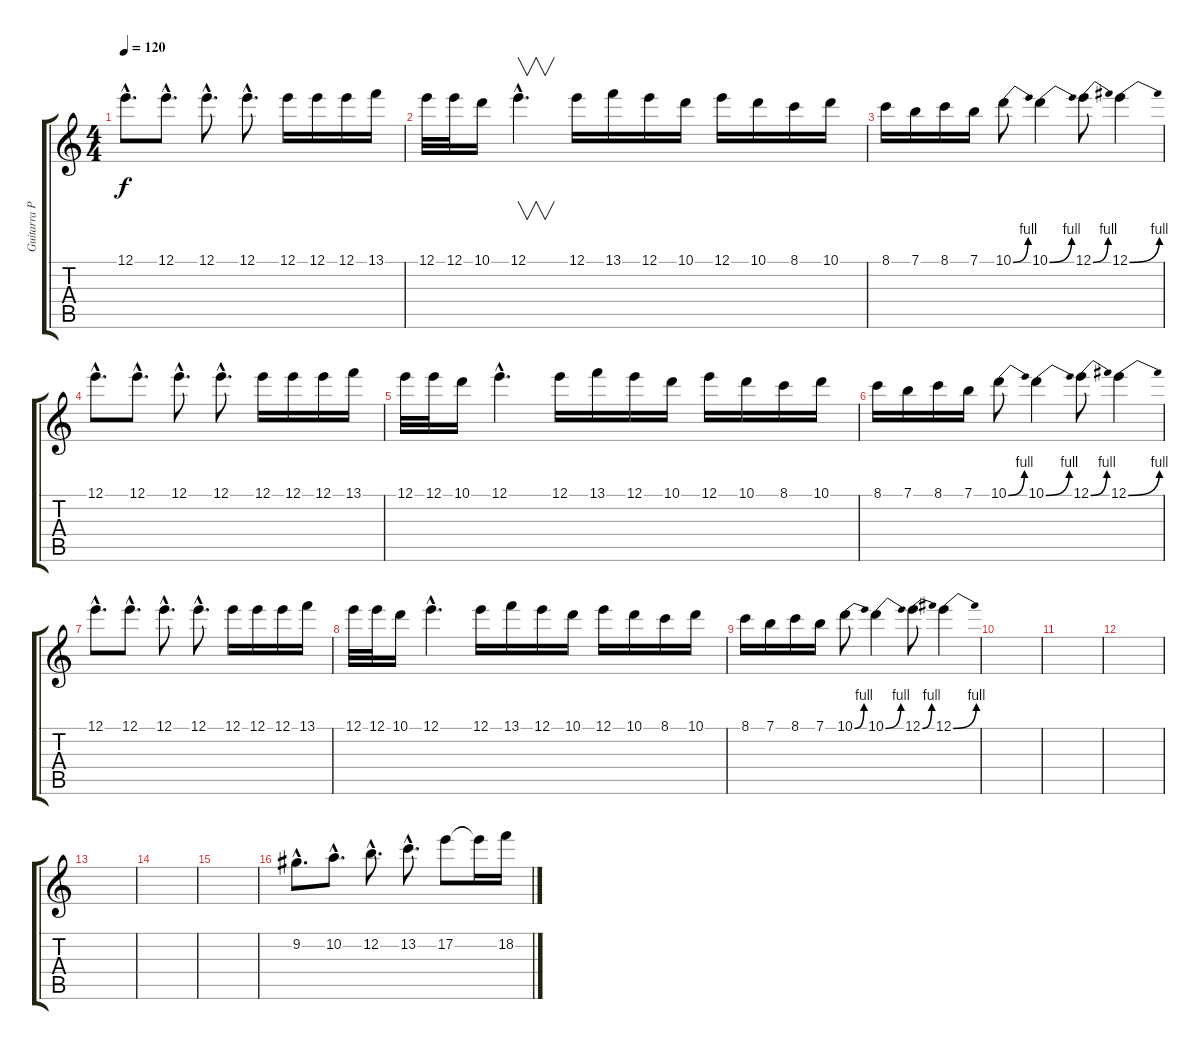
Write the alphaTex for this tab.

\track ("Guitarra Punteo" "Guitarra P") {instrument distortionguitar}
\staff {score tabs}
\tuning (E4 B3 G3 D3 A2 E2) {hide}
\ts (4 4)
\tempo 120
\clef g2
\ks c
12.1{hac}.8{d dy f} 12.1{hac}.8{d} 12.1{hac}.8{d} 12.1{hac}.8{d} 12.1.16 12.1.16 12.1.16 13.1.16 |
12.1.32 12.1.32 10.1.16 12.1{hac}.4{v d} 12.1.16 13.1.16 12.1.16 10.1.16 12.1.16 10.1.16 8.1.16 10.1.16 |
8.1.16 7.1.16 8.1.16 7.1.16 10.1{be (bend 0 0 60 4)}.8 10.1{be (bend 0 0 60 4)}.4 12.1{be (bend 0 0 60 4)}.8 12.1{be (bend 0 0 60 4)}.4 |
12.1{hac}.8{d} 12.1{hac}.8{d} 12.1{hac}.8{d} 12.1{hac}.8{d} 12.1.16 12.1.16 12.1.16 13.1.16 |
12.1.32 12.1.32 10.1.16 12.1{hac}.4{d} 12.1.16 13.1.16 12.1.16 10.1.16 12.1.16 10.1.16 8.1.16 10.1.16 |
8.1.16 7.1.16 8.1.16 7.1.16 10.1{be (bend 0 0 60 4)}.8 10.1{be (bend 0 0 60 4)}.4 12.1{be (bend 0 0 60 4)}.8 12.1{be (bend 0 0 60 4)}.4 |
12.1{hac}.8{d} 12.1{hac}.8{d} 12.1{hac}.8{d} 12.1{hac}.8{d} 12.1.16 12.1.16 12.1.16 13.1.16 |
12.1.32 12.1.32 10.1.16 12.1{hac}.4{d} 12.1.16 13.1.16 12.1.16 10.1.16 12.1.16 10.1.16 8.1.16 10.1.16 |
8.1.16 7.1.16 8.1.16 7.1.16 10.1{be (bend 0 0 60 4)}.8 10.1{be (bend 0 0 60 4)}.4 12.1{be (bend 0 0 60 4)}.8 12.1{be (bend 0 0 60 4)}.4 |
|
|
|
|
|
|
9.2{hac}.8{d} 10.2{hac}.8{d} 12.2{hac}.8{d} 13.2{hac}.8{d} 17.2.8 17.2{t}.16 18.2.16
